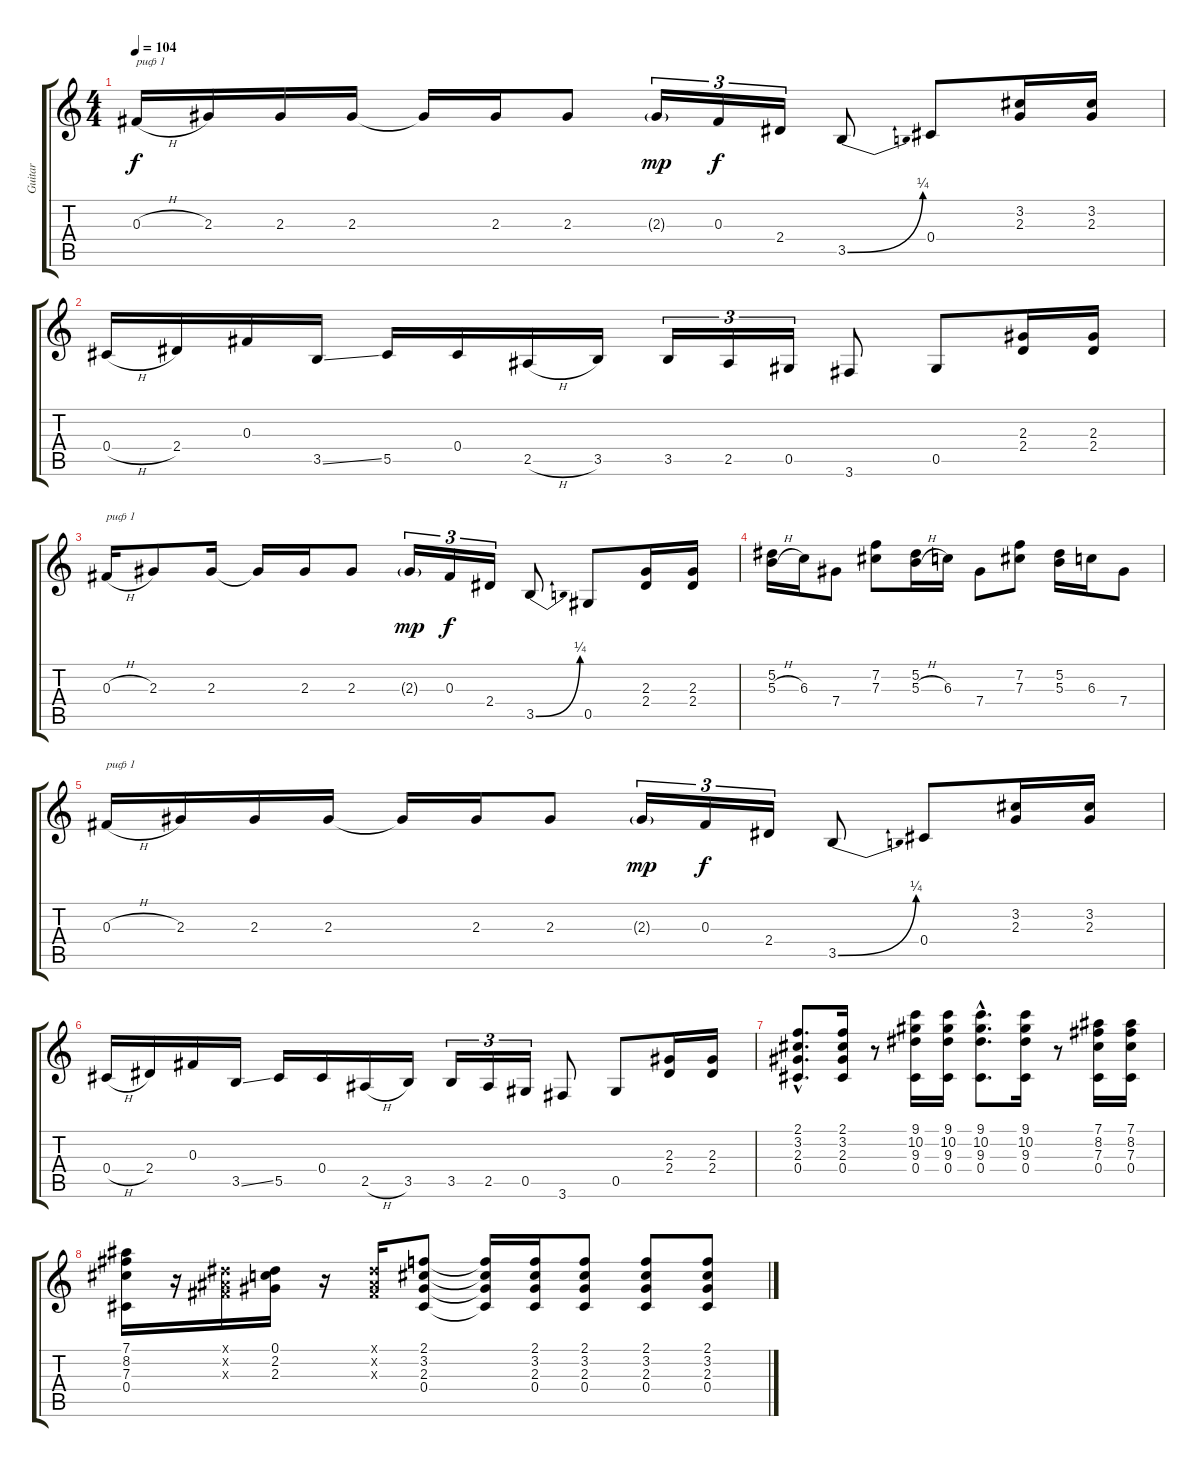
\track ("Guitar" "Guitar") {instrument acousticguitarsteel}
\staff {score tabs}
\tuning (Eb4 Bb3 Gb3 Db3 Ab2 Eb2) {hide}
\ts (4 4)
\tempo 104
\clef g2
\ks c
0.3{h}.16{txt "риф 1" dy f} 2.3.16 2.3.16 2.3.16 2.3{t}.16 2.3.16 2.3.8 2.3{g}.16{tu (3 2) dy mp} 0.3.16{tu (3 2) dy f} 2.4.16{tu (3 2)} 3.5{be (bend 0 0 60 1)}.8 0.4.8 (3.2 2.3).16 (3.2 2.3).16 |
0.4{h}.16 2.4.16 0.3.16 3.5{ss}.16 5.5.16 0.4.16 2.5{h}.16 3.5.16 3.5.16{tu (3 2)} 2.5.16{tu (3 2)} 0.5.16{tu (3 2)} 3.6.8 0.5.8 (2.3 2.4).16 (2.3 2.4).16 |
0.3{h}.16{txt "риф 1"} 2.3.8 2.3.16 2.3{t}.16 2.3.16 2.3.8 2.3{g}.16{tu (3 2) dy mp} 0.3.16{tu (3 2) dy f} 2.4.16{tu (3 2)} 3.5{be (bend 0 0 60 1)}.8 0.5.8 (2.3 2.4).16 (2.3 2.4).16 |
(5.2 5.3{h}).16 6.3.16 7.4.8 (7.2 7.3).8 (5.2 5.3{h}).16 6.3.16 7.4.8 (7.2 7.3).8 (5.2 5.3).16 6.3.16 7.4.8 |
0.3{h}.16{txt "риф 1"} 2.3.16 2.3.16 2.3.16 2.3{t}.16 2.3.16 2.3.8 2.3{g}.16{tu (3 2) dy mp} 0.3.16{tu (3 2) dy f} 2.4.16{tu (3 2)} 3.5{be (bend 0 0 60 1)}.8 0.4.8 (3.2 2.3).16 (3.2 2.3).16 |
0.4{h}.16 2.4.16 0.3.16 3.5{ss}.16 5.5.16 0.4.16 2.5{h}.16 3.5.16 3.5.16{tu (3 2)} 2.5.16{tu (3 2)} 0.5.16{tu (3 2)} 3.6.8 0.5.8 (2.3 2.4).16 (2.3 2.4).16 |
(2.1{hac} 3.2{hac} 2.3{hac} 0.4{hac}).8{d} (2.1 3.2 2.3 0.4).16 r.8 (9.1 10.2 9.3 0.4).16 (9.1 10.2 9.3 0.4).16 (9.1{hac} 10.2{hac} 9.3{hac} 0.4{hac}).8{d} (9.1 10.2 9.3 0.4).16 r.8 (7.1 8.2 7.3 0.4).16 (7.1 8.2 7.3 0.4).16 |
(7.1 8.2 7.3 0.4).16 r.16 (0.1{x} 0.2{x} 0.3{x}).16 (0.1 2.2 2.3).16 r.16 (0.1{x} 0.2{x} 0.3{x}).16 (2.1 3.2 2.3 0.4).8 (2.1{t} 3.2{t} 2.3{t} 0.4{t}).16 (2.1 3.2 2.3 0.4).16 (2.1 3.2 2.3 0.4).8 (2.1 3.2 2.3 0.4).8 (2.1 3.2 2.3 0.4).8
